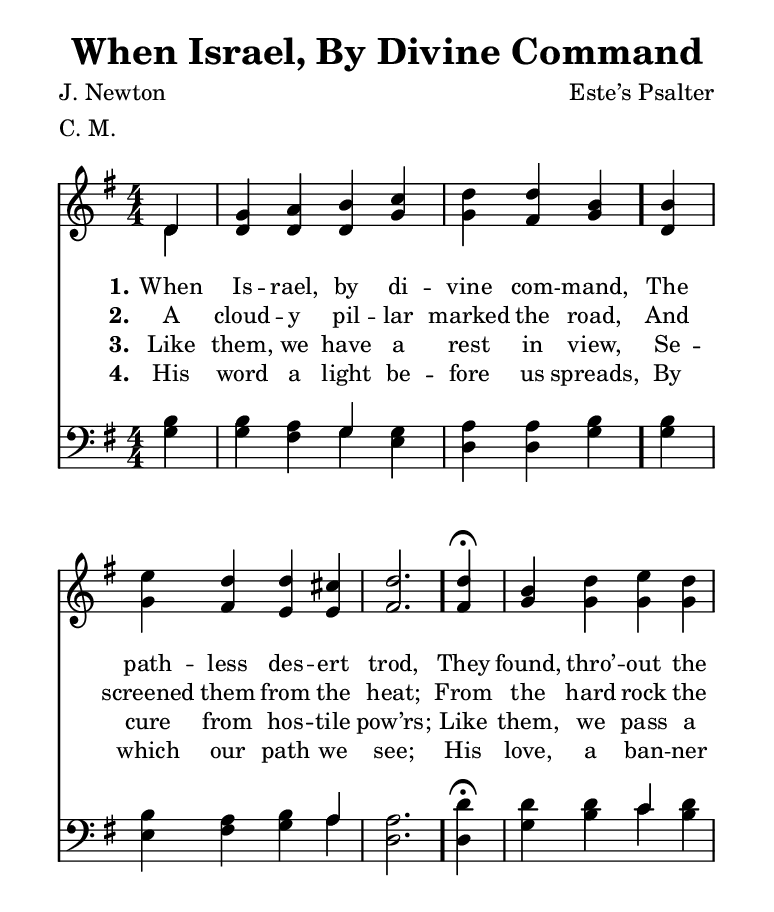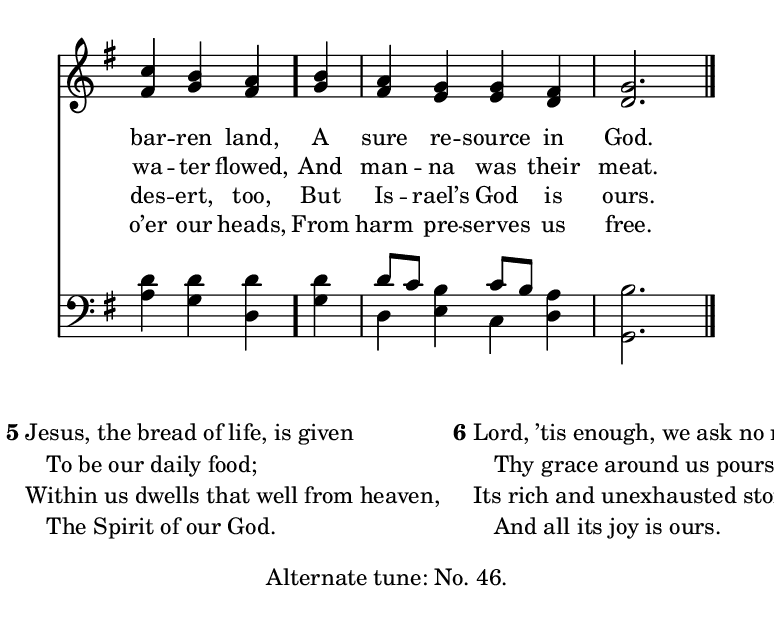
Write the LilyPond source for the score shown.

\include "common/global.ily"
\paper {
  \include "common/paper.ily"
  ragged-bottom = ##t
}

\header{
  hymnnumber = "286"
  title = "When Israel, By Divine Command"
  tunename = "Dumferline"
  meter = "C. M."
  poet = "J. Newton"
  composer = "Este’s Psalter"
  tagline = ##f
}

ta = { \tempo 4=80 }
tb = { \tempo 4=40 }

global = {
  \include "common/overrides.ily"
  \override Staff.TimeSignature.style = #'numbered
  \time 4/4
  \override Score.MetronomeMark.transparent = ##t % hide all fermata changes too
  \ta
  \key g \major
  \partial 4
  \autoBeamOff
}

notesSoprano = {
\global
\relative c' {

  d4 | g a b c | d d b
  b4 | e d d cis | d2.
  \tb d4\fermata \ta | b d e d | c b a
  b4 | a g g fis | g2.

  \bar "|."

}
}

notesAlto = {
\global
\relative e' {

  d4 | d d d g | g fis g
  d4 | g fis e e | fis2.
  fis4 | g g g g | fis g fis
  g4 | fis e e d | d2.

}
}

notesTenor = {
\global
\relative a {

  b4 | b a g g | a a b
  b4 | b a b a | a2.
  d4 | d d c d | d d d
  d4 | d8[ c] b4 c8[ b] a4 | b2.

}
}

notesBass = {
\global
\relative f {

  g4 | g fis g e | d d g
  g | e fis g a | d,2.
  d4\fermata | g b c b | a g d
  g4 | d e c d | g,2.

}
}

wordsA = \lyricmode {
\set stanza = "1."

When Is -- rael, by di -- vine com -- mand, \bar "."
The path -- less des -- ert trod, \bar "."
They found, thro’ -- out the bar -- ren land, \bar "."
A sure re -- source in God. \bar "."

}

wordsB = \lyricmode {
\set stanza = "2."

A cloud -- y pil -- lar marked the road,
And screened them from the heat;
From the hard rock the wa -- ter flowed,
And man -- na was their meat.

}

wordsC = \lyricmode {
\set stanza = "3."

Like them, we have a rest in view,
Se -- cure from hos -- tile pow’rs;
Like them, we pass a des -- ert, too,
But Is -- rael’s God is ours.

}

wordsD = \lyricmode {
\set stanza = "4."

His word a light be -- fore us spreads,
By which our path we see;
His love, a ban -- ner o’er our heads,
From harm pre -- serves us free.

}

wordsE = \markuplist {

\line { Jesus, the bread of life, is given }
\line { { \hspace #2 } To be our daily food; }
\line { Within us dwells that well from heaven, }
\line { { \hspace #2 } The Spirit of our God. }

}

wordsF = \markuplist {

\line { Lord, ’tis enough, we ask no more; }
\line { { \hspace #2 } Thy grace around us pours }
\line { Its rich and unexhausted store, }
\line { { \hspace #2 } And all its joy is ours. }

}

\score {
  \context ChoirStaff <<
    \context Staff = upper <<
      \set ChoirStaff.systemStartDelimiter = #'SystemStartBar
      \partcombine #'(2 . 9) \notesSoprano \notesAlto
      \context NullVoice = sopranos { \voiceOne << \notesSoprano >> }
      \context NullVoice = altos { \voiceTwo << \notesAlto >> }
      \context Lyrics = one   \lyricsto sopranos \wordsA
      \context Lyrics = two   \lyricsto sopranos \wordsB
      \context Lyrics = three \lyricsto sopranos \wordsC
      \context Lyrics = four  \lyricsto sopranos \wordsD
    >>
    \context Staff = men <<
      \clef bass
      \partcombine #'(2 . 9) \notesTenor \notesBass
      \context NullVoice = tenors { \voiceOne << \notesTenor >> }
      \context NullVoice = basses { \voiceTwo << \notesBass >> }
    >>
  >>
  \layout {
    \include "common/layout.ily"
  }
  \midi{
    \include "common/midi.ily"
  }
}

\noPageBreak

\markup { \fill-line {
  \hspace #0.1
  \line{ \bold 5 \column { \wordsE } }
  \hspace #0.1
  \line{ \bold 6 \column { \wordsF } }
  \hspace #0.1
} }

\noPageBreak \markup { \vspace #2 \fill-line { \raise #2 \line { Alternate tune: No. 46. } } }

\version "2.19.49"  % necessary for upgrading to future LilyPond versions.

% vi:set et ts=2 sw=2 ai nocindent syntax=lilypond:
